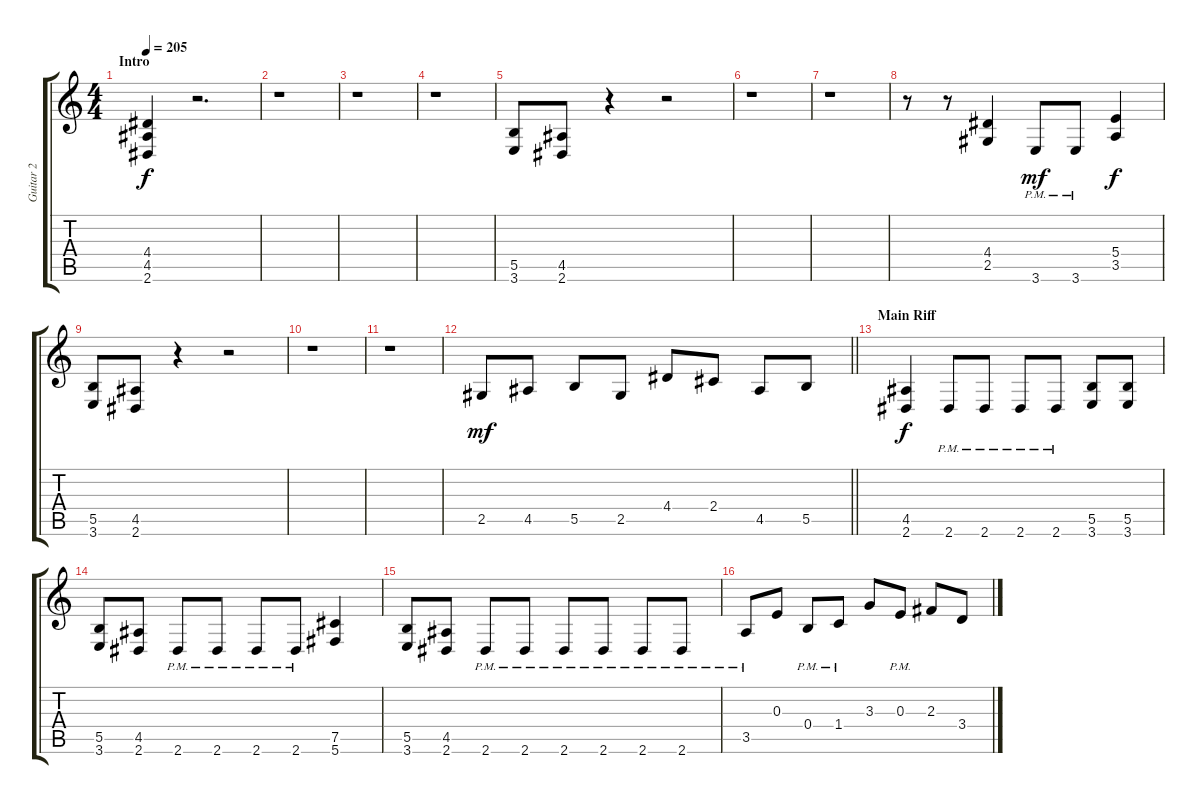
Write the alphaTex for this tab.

\track ("Guitar 2" "Guitar 2") {instrument distortionguitar}
\staff {score tabs}
\tuning (Db4 Ab3 E3 B2 Gb2 Db2) {hide}
\ts (4 4)
\section ("" "Intro")
\tempo 205
\clef g2
\ks c
(4.4 4.5 2.6).4{dy f instrument distortionguitar} r.2{d} |
r.1 |
r.1 |
r.1 |
(5.5 3.6).8 (4.5 2.6).8 r.4 r.2 |
r.1 |
r.1 |
r.8 r.8 (4.4 2.5).4 3.6{pm}.8{dy mf} 3.6{pm}.8 (5.4 3.5).4{dy f} |
(5.5 3.6).8 (4.5 2.6).8 r.4 r.2 |
r.1 |
r.1 |
\barLineRight lightlight
2.5.8{dy mf} 4.5.8 5.5.8 2.5.8 4.4.8 2.4.8 4.5.8 5.5.8 |
\section ("" "Main Riff")
(4.5 2.6).4{dy f} 2.6{pm}.8 2.6{pm}.8 2.6{pm}.8 2.6{pm}.8 (5.5 3.6).8 (5.5 3.6).8 |
(5.5 3.6).8 (4.5 2.6).8 2.6{pm}.8 2.6{pm}.8 2.6{pm}.8 2.6{pm}.8 (7.5 5.6).4 |
(5.5 3.6).8 (4.5 2.6).8 2.6{pm}.8 2.6{pm}.8 2.6{pm}.8 2.6{pm}.8 2.6{pm}.8 2.6{pm}.8 |
3.5{pm}.8 0.3.8 0.4{pm}.8 1.4{pm}.8 3.3.8 0.3{pm}.8 2.3.8 3.4.8
